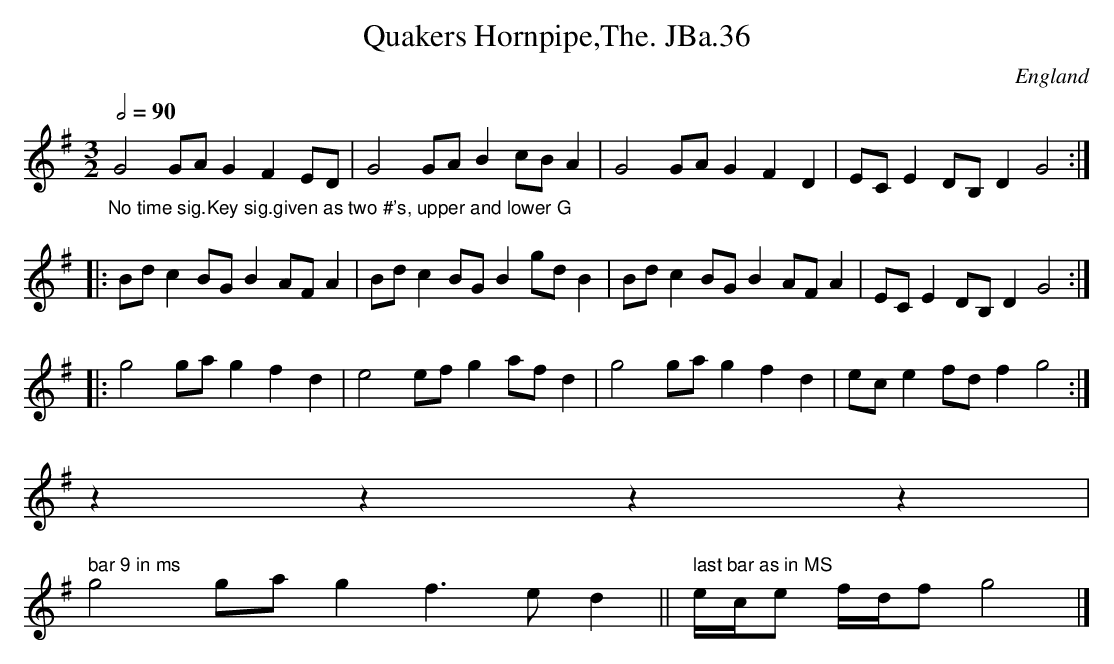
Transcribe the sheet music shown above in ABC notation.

X:1
T:Quakers Hornpipe,The. JBa.36
M:3/2
L:1/4
Q:1/2=90
O:England
K:G major
"_No time sig.Key sig.given as two #'s, upper and lower G"
G2  G/A/ G F E/D/ | G2 G/A/ B  c/B/ A |\
G2 G/A/ GFD | E/C/ E D/B,/ D G2 :|!
|:B/d/ c B/G/ B A/F/ A | B/d/ c B/G/ B g/d/ B |\
B/d/ c B/G/ B A/F/ A | E/C/ E D/B,/ D G2 :|!
|:g2 g/a/ g f d | e2 e/f/g a/f/ d | g2 g/a/ gf d |\
e/c/e f/d/f g2 :|!
zzzz|!
" bar 9 in ms"g2 g/a/ g f>e d||\
" last bar as in MS" e/4c/4e/ f/4d/4f/ g2 |]
